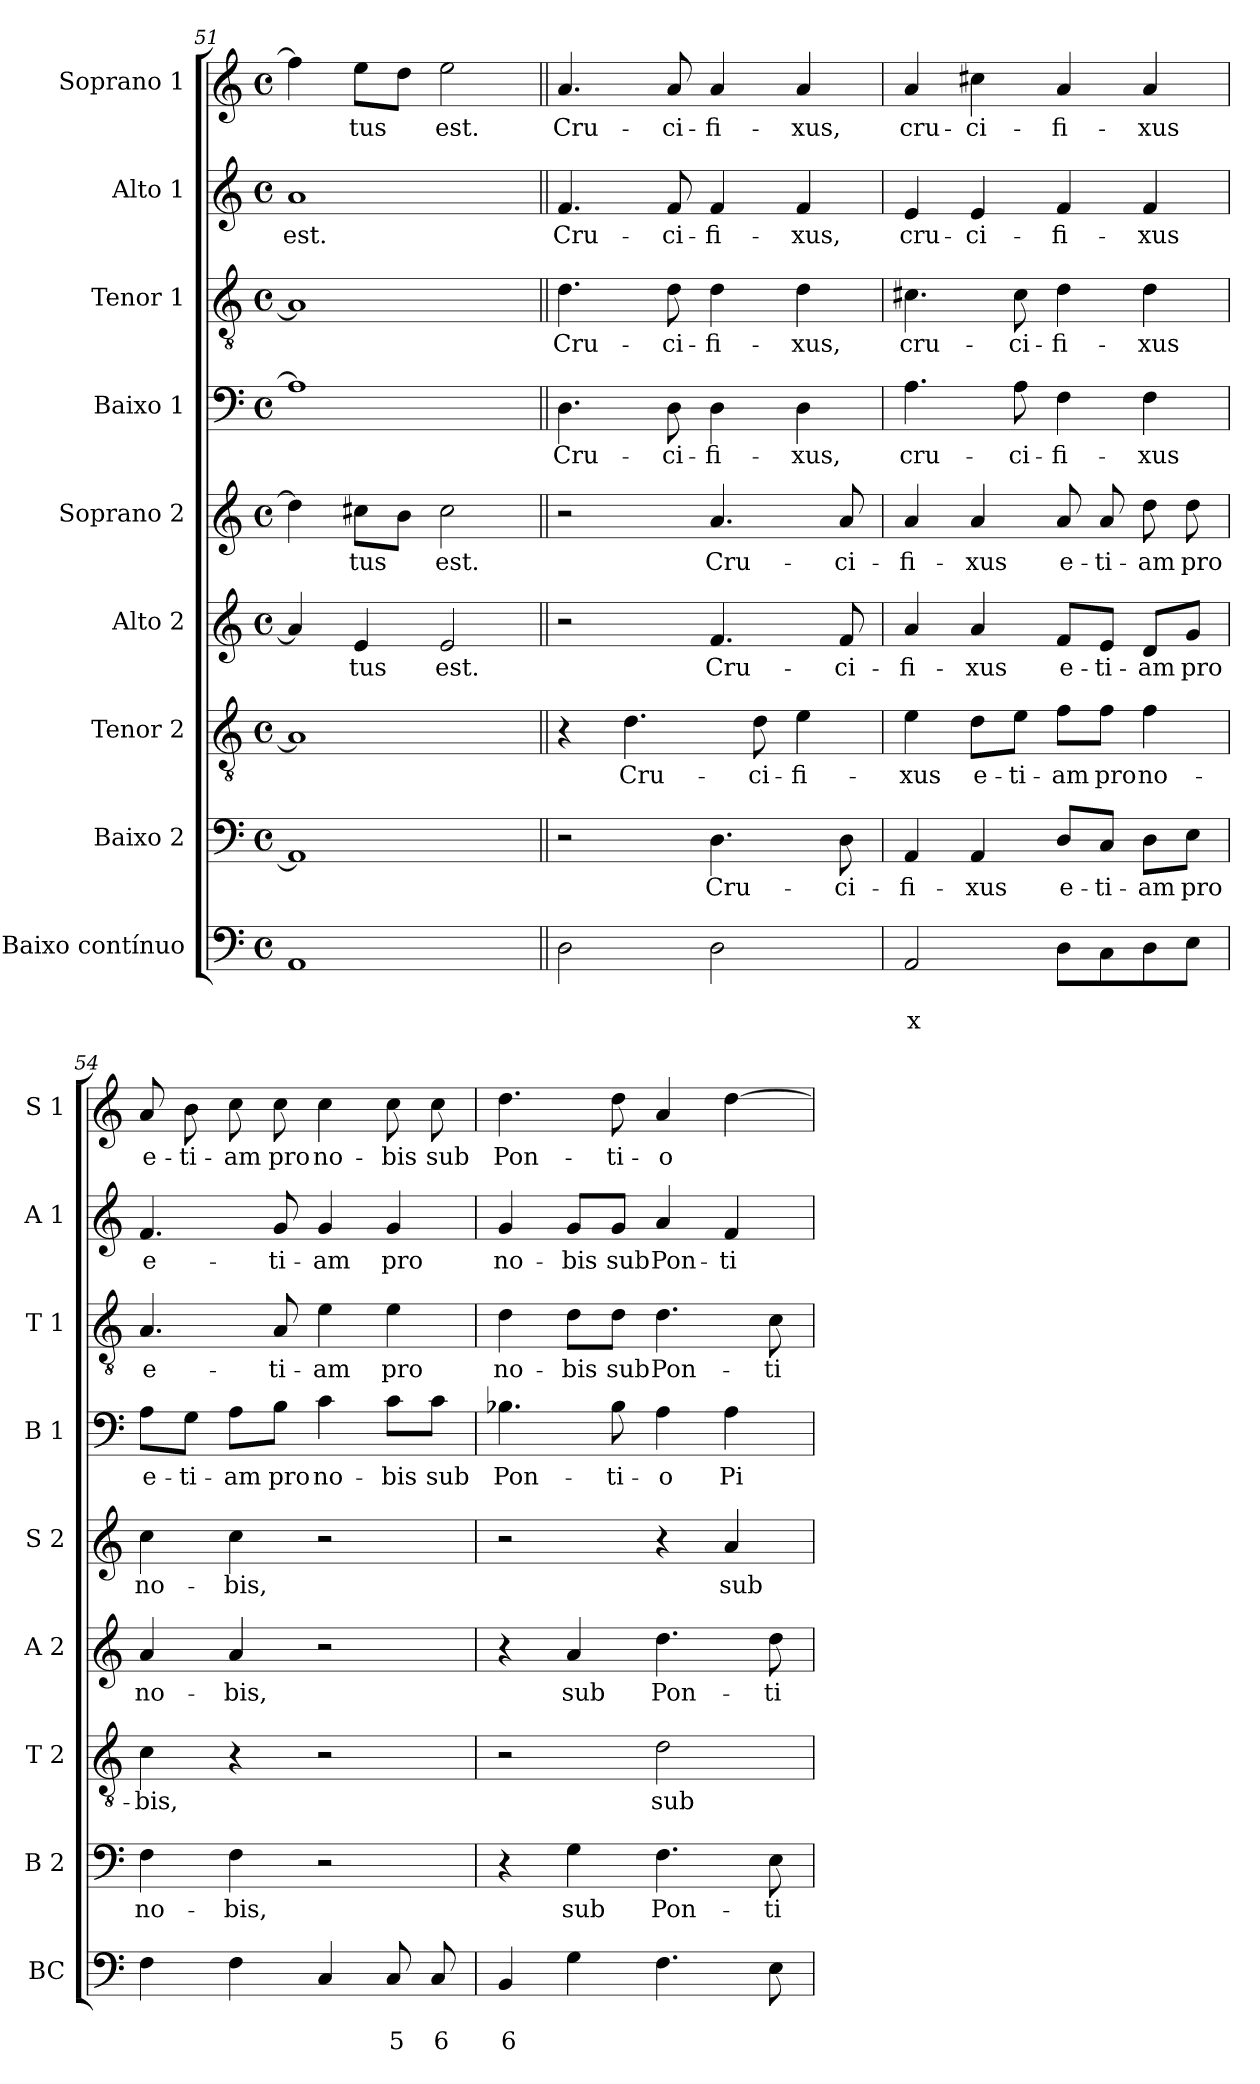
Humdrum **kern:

**kern	**text	**text	**kern	**text	**kern	**text	**kern	**text	**kern	**text	**kern	**text	**kern	**text	**kern	**text	**kern	**text
*part9	*part9	*part9	*part8	*part8	*part7	*part7	*part6	*part6	*part5	*part5	*part4	*part4	*part3	*part3	*part2	*part2	*part1	*part1
*staff9	*staff9	*staff9	*staff8	*staff8	*staff7	*staff7	*staff6	*staff6	*staff5	*staff5	*staff4	*staff4	*staff3	*staff3	*staff2	*staff2	*staff1	*staff1
*I"Baixo contínuo	*	*	*I"Baixo 2	*	*I"Tenor 2	*	*I"Alto 2	*	*I"Soprano 2	*	*I"Baixo 1	*	*I"Tenor 1	*	*I"Alto 1	*	*I"Soprano 1	*
*I'BC	*	*	*I'B 2	*	*I'T 2	*	*I'A 2	*	*I'S 2	*	*I'B 1	*	*I'T 1	*	*I'A 1	*	*I'S 1	*
*clefF4	*	*	*clefF4	*	*clefGv2	*	*clefG2	*	*clefG2	*	*clefF4	*	*clefGv2	*	*clefG2	*	*clefG2	*
*k[]	*	*	*k[]	*	*k[]	*	*k[]	*	*k[]	*	*k[]	*	*k[]	*	*k[]	*	*k[]	*
*C:	*	*	*C:	*	*C:	*	*C:	*	*C:	*	*C:	*	*C:	*	*C:	*	*C:	*
*M4/4	*	*	*M4/4	*	*M4/4	*	*M4/4	*	*M4/4	*	*M4/4	*	*M4/4	*	*M4/4	*	*M4/4	*
*met(c)	*	*	*met(c)	*	*met(c)	*	*met(c)	*	*met(c)	*	*met(c)	*	*met(c)	*	*met(c)	*	*met(c)	*
=51	=51	=51	=51	=51	=51	=51	=51	=51	=51	=51	=51	=51	=51	=51	=51	=51	=51	=51
*^	*	*	*	*	*	*	*	*	*	*	*	*	*	*	*	*	*	*
!	!	!	!	!	!	!	!	!	!	!	!	!	!	!	!	!	!LO:LY:b	!	!
1AA	2ryy	.	.	1AA]	.	1A]	.	4a/]	.	4dd\]	.	1A]	.	1A]	.	1a	est.	4ff\]	.
!	!	!	!	!	!	!	!	!	!LO:LY:b	!	!LO:LY:b	!	!	!	!	!	!	!	!LO:LY:b
.	.	.	.	.	.	.	.	4e/	-tus	8cc#X\L	-tus	.	.	.	.	.	.	8ee\L	-tus
.	.	.	.	.	.	.	.	.	.	8b\J	.	.	.	.	.	.	.	8dd\J	.
!	!	!	!	!	!	!	!	!	!LO:LY:b	!	!LO:LY:b	!	!	!	!	!	!	!	!LO:LY:b
.	2ryy	.	.	.	.	.	.	2e/	est.	2cc#\	est.	.	.	.	.	.	.	2ee\	est.
!!LO:PB:g=z
=52||	=52||	=52||	=52||	=52||	=52||	=52||	=52||	=52||	=52||	=52||	=52||	=52||	=52||	=52||	=52||	=52||	=52||	=52||	=52||
!	!	!	!	!	!	!	!	!	!	!	!	!	!LO:LY:b	!	!LO:LY:b	!	!LO:LY:b	!	!LO:LY:b
*v	*v	*	*	*	*	*	*	*	*	*	*	*	*	*	*	*	*	*	*
2D\	.	.	2r	.	4r	.	2r	.	2r	.	4.D\	Cru-	4.d\	Cru-	4.f/	Cru-	4.a/	Cru-
!	!	!	!	!	!	!LO:LY:b	!	!	!	!	!	!	!	!	!	!	!	!
.	.	.	.	.	4.d\	Cru-	.	.	.	.	.	.	.	.	.	.	.	.
!	!	!	!	!	!	!	!	!	!	!	!	!LO:LY:b	!	!LO:LY:b	!	!LO:LY:b	!	!LO:LY:b
.	.	.	.	.	.	.	.	.	.	.	8D\	-ci-	8d\	-ci-	8f/	-ci-	8a/	-ci-
!	!	!	!	!LO:LY:b	!	!	!	!LO:LY:b	!	!LO:LY:b	!	!LO:LY:b	!	!LO:LY:b	!	!LO:LY:b	!	!LO:LY:b
2D\	.	.	4.D\	Cru-	.	.	4.f/	Cru-	4.a/	Cru-	4D\	-fi-	4d\	-fi-	4f/	-fi-	4a/	-fi-
!	!	!	!	!	!	!LO:LY:b	!	!	!	!	!	!	!	!	!	!	!	!
.	.	.	.	.	8d\	-ci-	.	.	.	.	.	.	.	.	.	.	.	.
!	!	!	!	!	!	!LO:LY:b	!	!	!	!	!	!LO:LY:b	!	!LO:LY:b	!	!LO:LY:b	!	!LO:LY:b
.	.	.	.	.	4e\	-fi-	.	.	.	.	4D\	-xus,	4d\	-xus,	4f/	-xus,	4a/	-xus,
!	!	!	!	!LO:LY:b	!	!	!	!LO:LY:b	!	!LO:LY:b	!	!	!	!	!	!	!	!
.	.	.	8D\	-ci-	.	.	8f/	-ci-	8a/	-ci-	.	.	.	.	.	.	.	.
=53	=53	=53	=53	=53	=53	=53	=53	=53	=53	=53	=53	=53	=53	=53	=53	=53	=53	=53
!	!	!LO:LY:b	!	!LO:LY:b	!	!LO:LY:b	!	!LO:LY:b	!	!LO:LY:b	!	!LO:LY:b	!	!LO:LY:b	!	!LO:LY:b	!	!LO:LY:b
2AA/	.	x	4AA/	-fi-	4e\	-xus	4a/	-fi-	4a/	-fi-	4.A\	cru-	4.c#X\	cru-	4e/	cru-	4a/	cru-
!	!	!	!	!LO:LY:b	!	!LO:LY:b	!	!LO:LY:b	!	!LO:LY:b	!	!	!	!	!	!LO:LY:b	!	!LO:LY:b
.	.	.	4AA/	-xus	8d\L	e-	4a/	-xus	4a/	-xus	.	.	.	.	4e/	-ci-	4cc#X\	-ci-
!	!	!	!	!	!	!LO:LY:b	!	!	!	!	!	!LO:LY:b	!	!LO:LY:b	!	!	!	!
.	.	.	.	.	8e\J	-ti-	.	.	.	.	8A\	-ci-	8c#\	-ci-	.	.	.	.
!	!	!	!	!LO:LY:b	!	!LO:LY:b	!	!LO:LY:b	!	!LO:LY:b	!	!LO:LY:b	!	!LO:LY:b	!	!LO:LY:b	!	!LO:LY:b
8D\L	.	.	8D/L	e-	8f\L	-am	8f/L	e-	8a/	e-	4F\	-fi-	4d\	-fi-	4f/	-fi-	4a/	-fi-
!	!	!	!	!LO:LY:b	!	!LO:LY:b	!	!LO:LY:b	!	!LO:LY:b	!	!	!	!	!	!	!	!
8C\	.	.	8C/J	-ti-	8f\J	pro	8e/J	-ti-	8a/	-ti-	.	.	.	.	.	.	.	.
!	!	!	!	!LO:LY:b	!	!LO:LY:b	!	!LO:LY:b	!	!LO:LY:b	!	!LO:LY:b	!	!LO:LY:b	!	!LO:LY:b	!	!LO:LY:b
8D\	.	.	8D\L	-am	4f\	no-	8d/L	-am	8dd\	-am	4F\	-xus	4d\	-xus	4f/	-xus	4a/	-xus
!	!	!	!	!LO:LY:b	!	!	!	!LO:LY:b	!	!LO:LY:b	!	!	!	!	!	!	!	!
8E\J	.	.	8E\J	pro	.	.	8g/J	pro	8dd\	pro	.	.	.	.	.	.	.	.
=54	=54	=54	=54	=54	=54	=54	=54	=54	=54	=54	=54	=54	=54	=54	=54	=54	=54	=54
!	!	!	!	!LO:LY:b	!	!LO:LY:b	!	!LO:LY:b	!	!LO:LY:b	!	!LO:LY:b	!	!LO:LY:b	!	!LO:LY:b	!	!LO:LY:b
4F\	.	.	4F\	no-	4c\	-bis,	4a/	no-	4cc\	no-	8A\L	e-	4.A/	e-	4.f/	e-	8a/	e-
!	!	!	!	!	!	!	!	!	!	!	!	!LO:LY:b	!	!	!	!	!	!LO:LY:b
.	.	.	.	.	.	.	.	.	.	.	8G\J	-ti-	.	.	.	.	8b\	-ti-
!	!	!	!	!LO:LY:b	!	!	!	!LO:LY:b	!	!LO:LY:b	!	!LO:LY:b	!	!	!	!	!	!LO:LY:b
4F\	.	.	4F\	-bis,	4r	.	4a/	-bis,	4cc\	-bis,	8A\L	-am	.	.	.	.	8cc\	-am
!	!	!	!	!	!	!	!	!	!	!	!	!LO:LY:b	!	!LO:LY:b	!	!LO:LY:b	!	!LO:LY:b
.	.	.	.	.	.	.	.	.	.	.	8B\J	pro	8A/	-ti-	8g/	-ti-	8cc\	pro
!	!	!	!	!	!	!	!	!	!	!	!	!LO:LY:b	!	!LO:LY:b	!	!LO:LY:b	!	!LO:LY:b
4C/	.	.	2r	.	2r	.	2r	.	2r	.	4c\	no-	4e\	-am	4g/	-am	4cc\	no-
!	!	!LO:LY:b	!	!	!	!	!	!	!	!	!	!LO:LY:b	!	!LO:LY:b	!	!LO:LY:b	!	!LO:LY:b
8C/	.	5	.	.	.	.	.	.	.	.	8c\L	-bis	4e\	pro	4g/	pro	8cc\	-bis
!	!	!LO:LY:b	!	!	!	!	!	!	!	!	!	!LO:LY:b	!	!	!	!	!	!LO:LY:b
8C/	.	6	.	.	.	.	.	.	.	.	8c\J	sub	.	.	.	.	8cc\	sub
=55	=55	=55	=55	=55	=55	=55	=55	=55	=55	=55	=55	=55	=55	=55	=55	=55	=55	=55
!	!	!LO:LY:b	!	!	!	!	!	!	!	!	!	!LO:LY:b	!	!LO:LY:b	!	!LO:LY:b	!	!LO:LY:b
4BB/	.	6	4r	.	2r	.	4r	.	2r	.	4.B-X\	Pon-	4d\	no-	4g/	no-	4.dd\	Pon-
!	!	!	!	!LO:LY:b	!	!	!	!LO:LY:b	!	!	!	!	!	!LO:LY:b	!	!LO:LY:b	!	!
4G\	.	.	4G\	sub	.	.	4a/	sub	.	.	.	.	8d\L	-bis	8g/L	-bis	.	.
!	!	!	!	!	!	!	!	!	!	!	!	!LO:LY:b	!	!LO:LY:b	!	!LO:LY:b	!	!LO:LY:b
.	.	.	.	.	.	.	.	.	.	.	8B-\	-ti-	8d\J	sub	8g/J	sub	8dd\	-ti-
!	!	!	!	!LO:LY:b	!	!LO:LY:b	!	!LO:LY:b	!	!	!	!LO:LY:b	!	!LO:LY:b	!	!LO:LY:b	!	!LO:LY:b
4.F\	.	.	4.F\	Pon-	2d\	sub	4.dd\	Pon-	4r	.	4A\	-o	4.d\	Pon-	4a/	Pon-	4a/	-o
!	!	!	!	!	!	!	!	!	!	!LO:LY:b	!	!LO:LY:b	!	!	!	!LO:LY:b	!	!
.	.	.	.	.	.	.	.	.	4a/	sub	4A\	Pi-	.	.	4f/	-ti-	[4dd\	.
!	!	!	!	!LO:LY:b	!	!	!	!LO:LY:b	!	!	!	!	!	!LO:LY:b	!	!	!	!
8E\	.	.	8E\	-ti-	.	.	8dd\	-ti-	.	.	.	.	8c\	-ti-	.	.	.	.
=	=	=	=	=	=	=	=	=	=	=	=	=	=	=	=	=	=	=
*-	*-	*-	*-	*-	*-	*-	*-	*-	*-	*-	*-	*-	*-	*-	*-	*-	*-	*-
